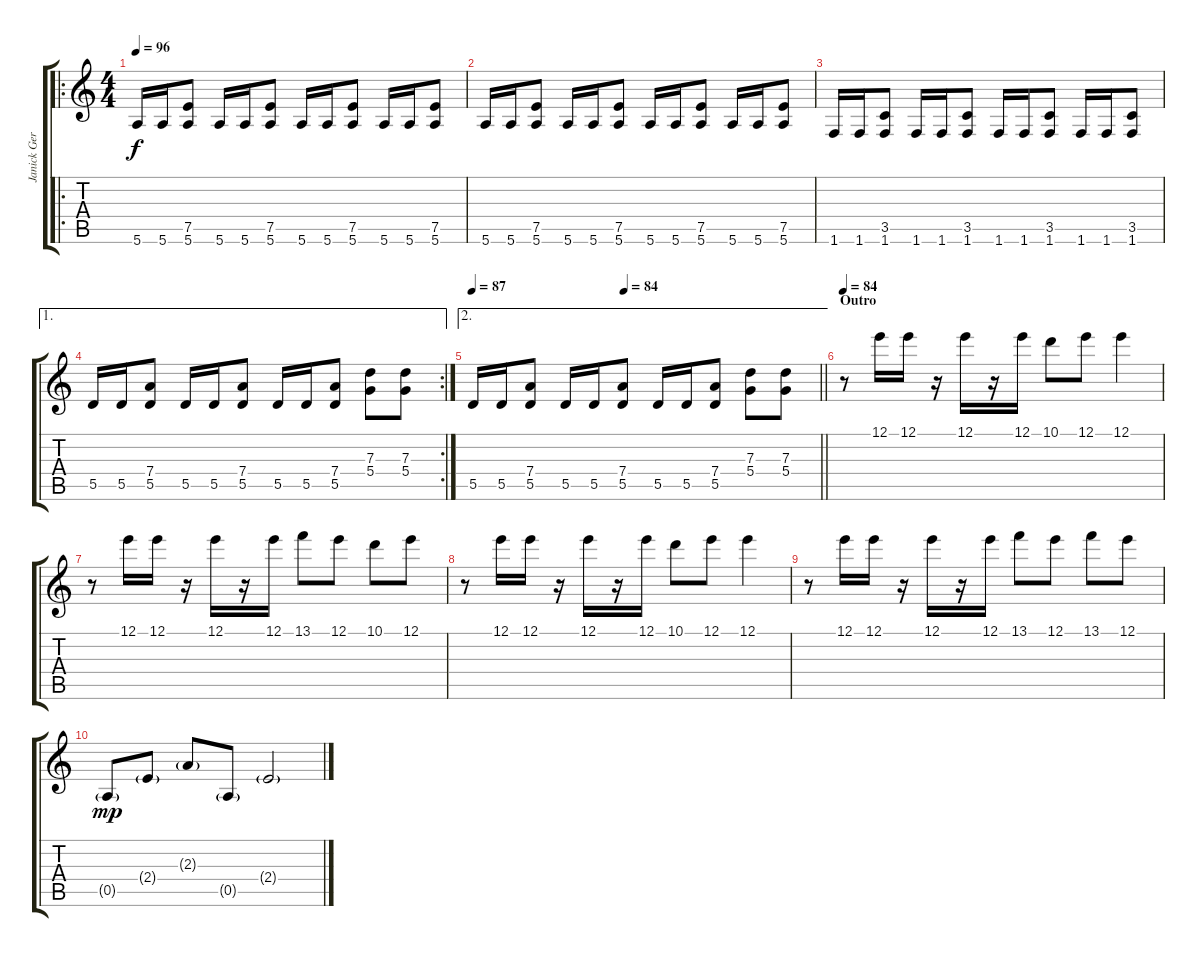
\track ("Janick Gers" "Janick Ger") {instrument distortionguitar}
\staff {score tabs}
\tuning (E4 B3 G3 D3 A2 E2) {hide}
\ro
\ts (4 4)
\tempo 96
\clef g2
\ks c
5.6.16{dy f} 5.6.16 (7.5 5.6).8 5.6.16 5.6.16 (7.5 5.6).8 5.6.16 5.6.16 (7.5 5.6).8 5.6.16 5.6.16 (7.5 5.6).8 |
5.6.16 5.6.16 (7.5 5.6).8 5.6.16 5.6.16 (7.5 5.6).8 5.6.16 5.6.16 (7.5 5.6).8 5.6.16 5.6.16 (7.5 5.6).8 |
1.6.16 1.6.16 (3.5 1.6).8 1.6.16 1.6.16 (3.5 1.6).8 1.6.16 1.6.16 (3.5 1.6).8 1.6.16 1.6.16 (3.5 1.6).8 |
\ae 1
\rc 2
5.5.16 5.5.16 (7.4 5.5).8 5.5.16 5.5.16 (7.4 5.5).8 5.5.16 5.5.16 (7.4 5.5).8 (7.3 5.4).8 (7.3 5.4).8 |
\ae 2
\tempo 87
\tempo (84 0.4375)
\barLineRight lightlight
5.5.16 5.5.16 (7.4 5.5).8 5.5.16 5.5.16 (7.4 5.5).8 5.5.16 5.5.16 (7.4 5.5).8 (7.3 5.4).8 (7.3 5.4).8 |
\section ("" "Outro")
\tempo 84
r.8{instrument electricguitarclean} 12.1.16 12.1.16 r.16 12.1.16 r.16 12.1.16 10.1.8 12.1.8 12.1.4 |
r.8 12.1.16 12.1.16 r.16 12.1.16 r.16 12.1.16 13.1.8 12.1.8 10.1.8 12.1.8 |
r.8 12.1.16 12.1.16 r.16 12.1.16 r.16 12.1.16 10.1.8 12.1.8 12.1.4 |
r.8 12.1.16 12.1.16 r.16 12.1.16 r.16 12.1.16 13.1.8 12.1.8 13.1.8 12.1.8 |
0.5{g}.8{dy mp} 2.4{g}.8 2.3{g}.8 0.5{g}.8 2.4{g}.2
